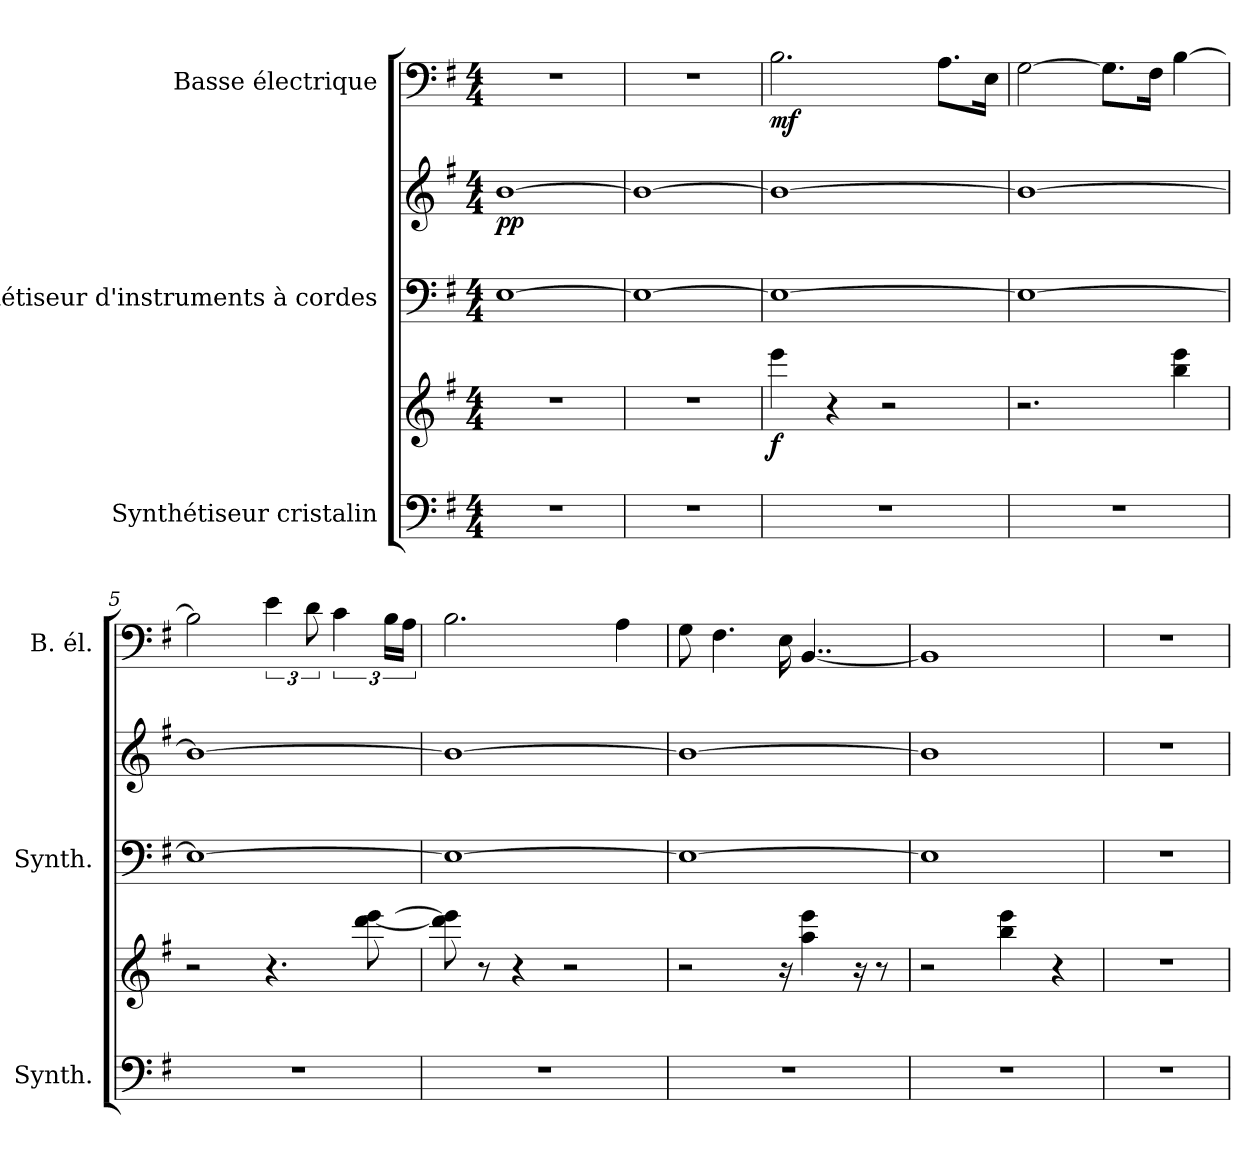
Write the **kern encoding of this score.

**kern	**kern	**dynam	**kern	**kern	**dynam	**kern	**dynam
*part3	*part3	*part3	*part2	*part2	*part2	*part1	*part1
*staff5	*staff4	*staff4/5	*staff3	*staff2	*staff2/3	*staff1	*staff1
*I"Synthétiseur cristalin	*	*	*I"Synthétiseur d'instruments à cordes	*	*	*I"Basse électrique	*
*I'Synth.	*	*	*I'Synth.	*	*	*I'B. él.	*
*clefF4	*clefG2	*	*clefF4	*clefG2	*	*clefF4	*
*k[f#]	*k[f#]	*	*k[f#]	*k[f#]	*	*k[f#]	*
*M4/4	*M4/4	*	*M4/4	*M4/4	*	*M4/4	*
*MM54	*MM54	*	*MM54	*MM54	*	*MM54	*
=1	=1	=1	=1	=1	=1	=1	=1
!	!	!	!	!	!LO:DY:b	!	!
1r	1r	.	[1E	[1b	pp	1r	.
=2	=2	=2	=2	=2	=2	=2	=2
1r	1r	.	1E_	1b_	.	1r	.
=3	=3	=3	=3	=3	=3	=3	=3
!	!	!LO:DY:b	!	!	!	!	!LO:DY:b
1r	4eee\	f	1E_	1b_	.	2.B\	mf
.	4r	.	.	.	.	.	.
.	2r	.	.	.	.	.	.
.	.	.	.	.	.	8.A\L	.
.	.	.	.	.	.	16E\Jk	.
=4	=4	=4	=4	=4	=4	=4	=4
1r	2.r	.	1E_	1b_	.	[2G\	.
.	.	.	.	.	.	8.G\L]	.
.	.	.	.	.	.	16F#\Jk	.
.	4bb\ 4eee\	.	.	.	.	[4B\	.
!!LO:LB:g=z
=5	=5	=5	=5	=5	=5	=5	=5
1r	2r	.	1E_	1b_	.	2B\]	.
.	4.r	.	.	.	.	6e\	.
.	.	.	.	.	.	12d\	.
.	.	.	.	.	.	6c\	.
.	[8ddd\ [8eee\	.	.	.	.	.	.
.	.	.	.	.	.	24B\LL	.
.	.	.	.	.	.	24A\JJ	.
=6	=6	=6	=6	=6	=6	=6	=6
1r	8ddd\] 8eee\]	.	1E_	1b_	.	2.B\	.
.	8r	.	.	.	.	.	.
.	4r	.	.	.	.	.	.
.	2r	.	.	.	.	.	.
.	.	.	.	.	.	4A\	.
=7	=7	=7	=7	=7	=7	=7	=7
1r	2r	.	1E_	1b_	.	8G\	.
.	.	.	.	.	.	4.F#\	.
.	16r	.	.	.	.	16E\	.
.	4aa\ 4eee\	.	.	.	.	[4..BB/	.
.	16r	.	.	.	.	.	.
.	8r	.	.	.	.	.	.
=8	=8	=8	=8	=8	=8	=8	=8
1r	2r	.	1E]	1b]	.	1BB]	.
.	4bb\ 4eee\	.	.	.	.	.	.
.	4r	.	.	.	.	.	.
=9	=9	=9	=9	=9	=9	=9	=9
1r	1r	.	1r	1r	.	1r	.
=	=	=	=	=	=	=	=
*-	*-	*-	*-	*-	*-	*-	*-
